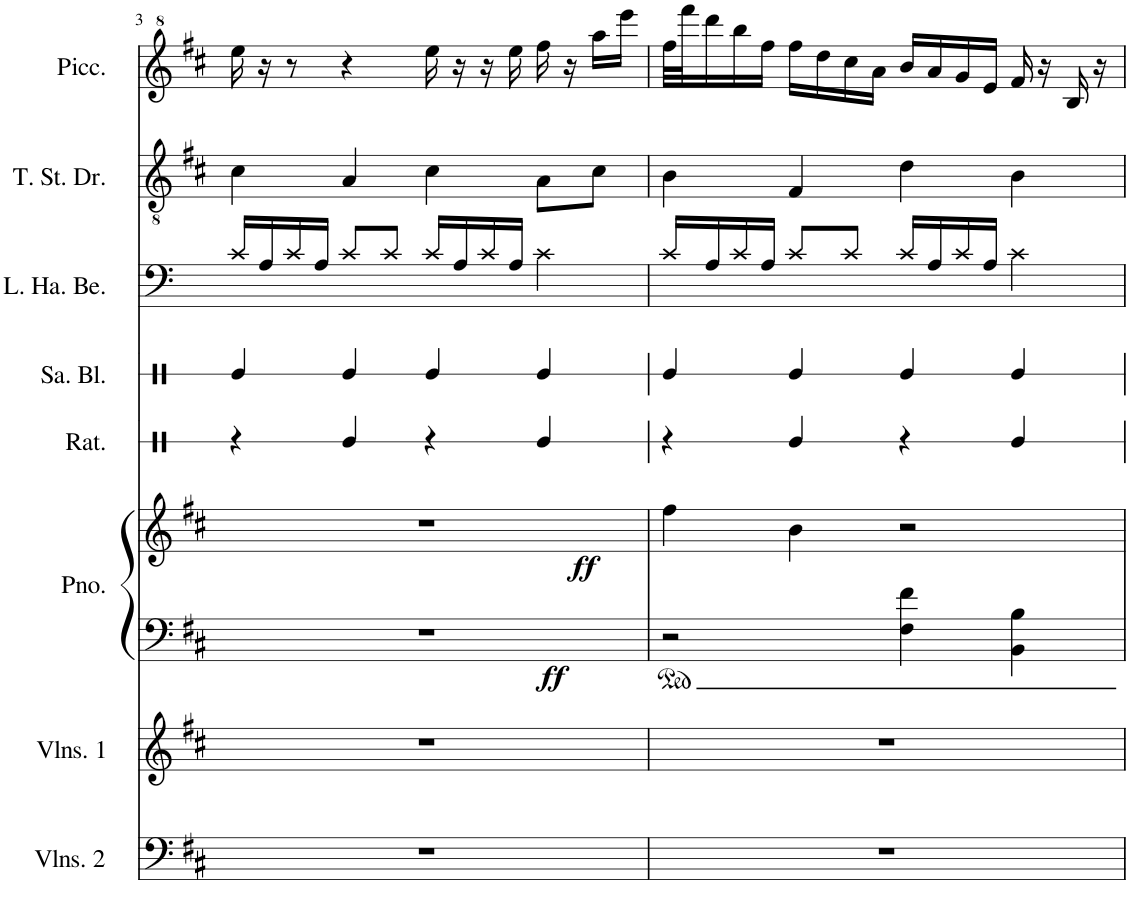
**kern	**kern	**kern	**kern	**dynam	**kern	**kern	**kern	**kern	**kern
*part8	*part7	*part6	*part6	*part6	*part5	*part4	*part3	*part2	*part1
*staff9	*staff8	*staff7	*staff6	*staff6/7	*staff5	*staff4	*staff3	*staff2	*staff1
*I"Violins 2	*I"Violins 1	*I"Piano	*	*	*I"Ratchet	*I"Sandpaper Blocks	*I"Low Hand Bells	*I"Tenor Steel Drums	*I"Piccolo
*I'Vlns. 2	*I'Vlns. 1	*I'Pno.	*	*	*I'Rat.	*I'Sa. Bl.	*I'L. Ha. Be.	*I'T. St. Dr.	*I'Picc.
!!LO:PB:g=z
*clefF4	*clefG2	*clefF4	*clefG2	*	*clefX	*clefX	*clefF4	*clefGv2	*clefG^2
*	*	*	*	*	*	*	*	*	*Trd-7c-12
*k[f#c#]	*k[f#c#]	*k[f#c#]	*k[f#c#]	*	*k[]	*k[]	*k[f#c#]	*k[f#c#]	*k[f#c#]
*M4/4	*M4/4	*M4/4	*M4/4	*	*M4/4	*M4/4	*M4/4	*M4/4	*M4/4
=3	=3	=3	=3	=3	=3	=3	=3	=3	=3
1r	1r	1r	1r	.	4r	4Re/	16Rc/LL	4c#\	16eee\
.	.	.	.	.	.	.	16RA/	.	16r
.	.	.	.	.	.	.	16Rc/	.	8r
.	.	.	.	.	.	.	16RA/JJ	.	.
.	.	.	.	.	4Re/	4Re/	8Rc/L	4A/	4r
.	.	.	.	.	.	.	8Rc/J	.	.
.	.	.	.	.	4r	4Re/	16Rc/LL	4c#\	16eee\
.	.	.	.	.	.	.	16RA/	.	16r
.	.	.	.	.	.	.	16Rc/	.	16r
.	.	.	.	.	.	.	16RA/JJ	.	16eee\
.	.	.	.	.	4Re/	4Re/	4Rc\	8A\L	16fff#\
.	.	.	.	.	.	.	.	.	16r
.	.	.	.	.	.	.	.	8c#\J	16aaa\LL
.	.	.	.	.	.	.	.	.	16eeee\JJ
=4	=4	=4	=4	=4	=4	=4	=4	=4	=4
!	!	!	!	!LO:DY:b	!	!	!	!	!
1r	1r	2r	4ff#\	ff	4r	4Re/	16Rc/LL	4B\	32fff#\LLL
.	.	.	.	.	.	.	.	.	32ffff#\J
.	.	.	.	.	.	.	16RA/	.	16dddd\
.	.	.	.	.	.	.	16Rc/	.	16bbb\
.	.	.	.	.	.	.	16RA/JJ	.	16fff#\JJ
.	.	.	4b\	.	4Re/	4Re/	8Rc/L	4F#/	16fff#\LL
.	.	.	.	.	.	.	.	.	16ddd\
.	.	.	.	.	.	.	8Rc/J	.	16ccc#\
.	.	.	.	.	.	.	.	.	16aa\JJ
!	!	!	!	!LO:DY:b=2	!	!	!	!	!
.	.	4F#\ 4f#\	2r	ff	4r	4Re/	16Rc/LL	4d\	16bb/LL
.	.	.	.	.	.	.	16RA/	.	16aa/
.	.	.	.	.	.	.	16Rc/	.	16gg/
.	.	.	.	.	.	.	16RA/JJ	.	16ee/JJ
.	.	4BB\ 4B\	.	.	4Re/	4Re/	4Rc\	4B\	16ff#/
.	.	.	.	.	.	.	.	.	16r
.	.	.	.	.	.	.	.	.	16b/
.	.	.	.	.	.	.	.	.	16r
=	=	=	=	=	=	=	=	=	=
*-	*-	*-	*-	*-	*-	*-	*-	*-	*-
